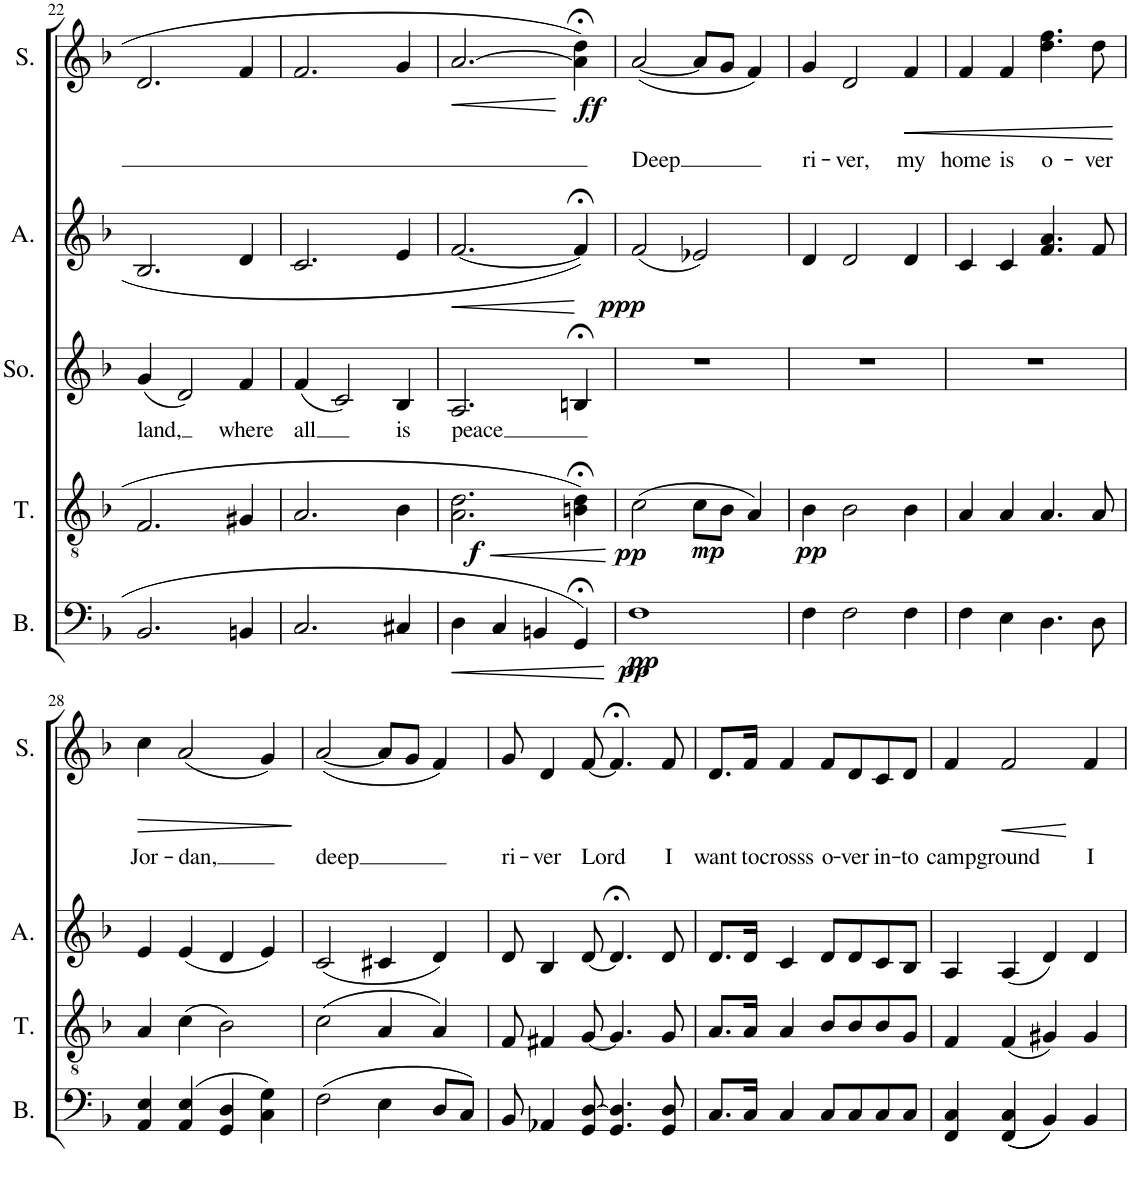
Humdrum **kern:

**kern	**dynam	**kern	**dynam	**kern	**text	**kern	**dynam	**kern	**text	**dynam
*part5	*part5	*part4	*part4	*part3	*part3	*part2	*part2	*part1	*part1	*part1
*staff5	*staff5	*staff4	*staff4	*staff3	*staff3	*staff2	*staff2	*staff1	*staff1	*staff1
*I"Bass	*	*I"Tenor	*	*I"Solo	*	*I"Alto	*	*I"Soprano	*	*
*I'B.	*	*I'T.	*	*I'So.	*	*I'A.	*	*I'S.	*	*
!!LO:PB:g=z
*clefF4	*	*clefGv2	*	*clefG2	*	*clefG2	*	*clefG2	*	*
*	*	*	*	*Trd1c2	*	*	*	*	*	*
*k[b-]	*	*k[b-]	*	*k[b-]	*	*k[b-]	*	*k[b-]	*	*
*M4/4	*	*M4/4	*	*M4/4	*	*M4/4	*	*M4/4	*	*
*met(c)	*	*met(c)	*	*met(c)	*	*met(c)	*	*met(c)	*	*
=22	=22	=22	=22	=22	=22	=22	=22	=22	=22	=22
!	!	!	!	!	!LO:LY:b	!	!	!	!	!
2.BB-/	.	2.F/	.	(4g/	-land,	2.B-/	.	2.d/	.	.
.	.	.	.	2d/)	.	.	.	.	.	.
!	!	!	!	!	!LO:LY:b	!	!	!	!	!
4BBn/	.	4G#X/	.	4f/	where	4d/	.	4f/	.	.
=23	=23	=23	=23	=23	=23	=23	=23	=23	=23	=23
!	!	!	!	!	!LO:LY:b	!	!	!	!	!
2.C/	.	2.A/	.	(4f/	-all	2.c/	.	2.f/	.	.
.	.	.	.	2c/)	.	.	.	.	.	.
!	!	!	!	!	!LO:LY:b	!	!	!	!	!
4C#X/	.	4B-\	.	4B-/	is	4e/	.	4g/	.	.
=24	=24	=24	=24	=24	=24	=24	=24	=24	=24	=24
!	!LO:HP:b	!	!LO:HP:b	!	!LO:LY:b	!	!LO:HP:b	!	!	!LO:HP:b
!	!	!	!LO:DY:n=1:b	!	!	!	!	!	!	!
4D\	<	2.A\ 2.d\	< f	2.A/	peace	[2.f/	<	[2.a/	.	<
4C/	.	.	.	.	.	.	.	.	.	.
4BBn/	.	.	.	.	.	.	.	.	.	.
!	!	!	!	!	!	!	!	!	!	!LO:DY:b
4GG;</	.	4Bn\;< 4d\;<	.	4Bn;</	.	4f;</]	.	4a\];< 4dd\;<	.	ff
.	[	.	[	.	.	.	[	.	.	[
=25	=25	=25	=25	=25	=25	=25	=25	=25	=25	=25
!	!LO:DY:b	!	!	!	!	!	!	!	!LO:LY:b	!
!	!LO:DY:n=1:b	!	!LO:DY:b	!	!	!	!LO:DY:b	!	!	!
1F	pp pp	(2c\	pp	1r	.	(2f/	ppp	([2a/	Deep	.
!	!	!	!LO:DY:b	!	!	!	!	!	!	!
.	.	8c\L	mp	.	.	2e-X/)	.	8a/L]	.	.
.	.	8B-\J	.	.	.	.	.	8g/J	.	.
.	.	4A/)	.	.	.	.	.	4f/)	.	.
=26	=26	=26	=26	=26	=26	=26	=26	=26	=26	=26
!	!	!	!LO:DY:b	!	!	!	!	!	!LO:LY:b	!
4F\	.	4B-\	pp	1r	.	4d/	.	4g/	ri-	.
!	!	!	!	!	!	!	!	!	!LO:LY:b	!
2F\	.	2B-\	.	.	.	2d/	.	2d/	-ver,	.
!	!	!	!	!	!	!	!	!	!LO:LY:b	!LO:HP:b
4F\	.	4B-\	.	.	.	4d/	.	4f/	my	<
.	.	.	.	.	.	.	.	.	.	[
=27	=27	=27	=27	=27	=27	=27	=27	=27	=27	=27
!	!	!	!	!	!	!	!	!	!LO:LY:b	!
4F\	.	4A/	.	1r	.	4c/	.	4f/	home	.
!	!	!	!	!	!	!	!	!	!LO:LY:b	!
4E\	.	4A/	.	.	.	4c/	.	4f/	is	.
!	!	!	!	!	!	!	!	!	!LO:LY:b	!
4.D\	.	4.A/	.	.	.	4.f/ 4.a/	.	4.dd\ 4.ff\	o-	.
!	!	!	!	!	!	!	!	!	!LO:LY:b	!
8D\	.	8A/	.	.	.	8f/	.	8dd\	-ver	.
!!LO:LB:g=z
=28	=28	=28	=28	=28	=28	=28	=28	=28	=28	=28
!	!	!	!	!	!	!	!	!	!LO:LY:b	!LO:HP:b
4AA/ 4E/	.	4A/	.	1r	.	4e/	.	4cc\	Jor-	>
!	!	!	!	!	!	!	!	!	!LO:LY:b	!
(4AA/ 4E/	.	(4c\	.	.	.	(4e/	.	(2a/	-dan,	.
4GG/ 4D/	.	2B-\)	.	.	.	4d/	.	.	.	.
4C\ 4G\)	.	.	.	.	.	4e/)	.	4g/)	.	.
.	.	.	.	.	.	.	.	.	.	]
=29	=29	=29	=29	=29	=29	=29	=29	=29	=29	=29
!	!	!	!	!	!	!	!	!	!LO:LY:b	!
(2F\	.	(2c\	.	1r	.	(2c/	.	([2a/	-deep	.
4E\	.	4A/	.	.	.	4c#X/	.	8a/L]	.	.
.	.	.	.	.	.	.	.	8g/J	.	.
8D/L	.	4A/)	.	.	.	4d/)	.	4f/)	.	.
8C/J)	.	.	.	.	.	.	.	.	.	.
=30	=30	=30	=30	=30	=30	=30	=30	=30	=30	=30
!	!	!	!	!	!	!	!	!	!LO:LY:b	!
8BB-/	.	8F/	.	1r	.	8d/	.	8g/	ri-	.
!	!	!	!	!	!	!	!	!	!LO:LY:b	!
4AA-X/	.	4F#X/	.	.	.	4B-/	.	4d/	-ver	.
!	!	!	!	!	!	!	!	!	!LO:LY:b	!
8GG/ [8D/	.	[8G/	.	.	.	[8d/	.	[8f/	Lord	.
4.GG/ 4.D/]	.	4.G/]	.	.	.	4.d;</]	.	4.f;</]	.	.
!	!	!	!	!	!	!	!	!	!LO:LY:b	!
8GG/ 8D/	.	8G/	.	.	.	8d/	.	8f/	I	.
=31	=31	=31	=31	=31	=31	=31	=31	=31	=31	=31
!	!	!	!	!	!	!	!	!	!LO:LY:b	!
8.C/L	.	8.A/L	.	1r	.	8.d/L	.	8.d/L	want	.
!	!	!	!	!	!	!	!	!	!LO:LY:b	!
16C/Jk	.	16A/Jk	.	.	.	16d/Jk	.	16f/Jk	to	.
!	!	!	!	!	!	!	!	!	!LO:LY:b	!
4C/	.	4A/	.	.	.	4c/	.	4f/	crosss	.
!	!	!	!	!	!	!	!	!	!LO:LY:b	!
8C/L	.	8B-/L	.	.	.	8d/L	.	8f/L	o-	.
!	!	!	!	!	!	!	!	!	!LO:LY:b	!
8C/	.	8B-/	.	.	.	8d/	.	8d/	-ver	.
!	!	!	!	!	!	!	!	!	!LO:LY:b	!
8C/	.	8B-/	.	.	.	8c/	.	8c/	in-	.
!	!	!	!	!	!	!	!	!	!LO:LY:b	!
8C/J	.	8G/J	.	.	.	8B-/J	.	8d/J	-to	.
=32	=32	=32	=32	=32	=32	=32	=32	=32	=32	=32
!	!	!	!	!	!	!	!	!	!LO:LY:b	!
4FF/ 4C/	.	4F/	.	1r	.	4A/	.	4f/	camp	.
!	!	!	!	!	!	!	!	!	!LO:LY:b	!LO:HP:b
(((4FF/ 4C/	.	(4F/	.	.	.	(4A/	.	2f/	ground	<
4BB-/)))	.	4G#X/)	.	.	.	4d/)	.	.	.	.
!	!	!	!	!	!	!	!	!	!LO:LY:b	!
4BB-/	.	4G#/	.	.	.	4d/	.	4f/	I	.
.	.	.	.	.	.	.	.	.	.	[
=	=	=	=	=	=	=	=	=	=	=
*-	*-	*-	*-	*-	*-	*-	*-	*-	*-	*-
